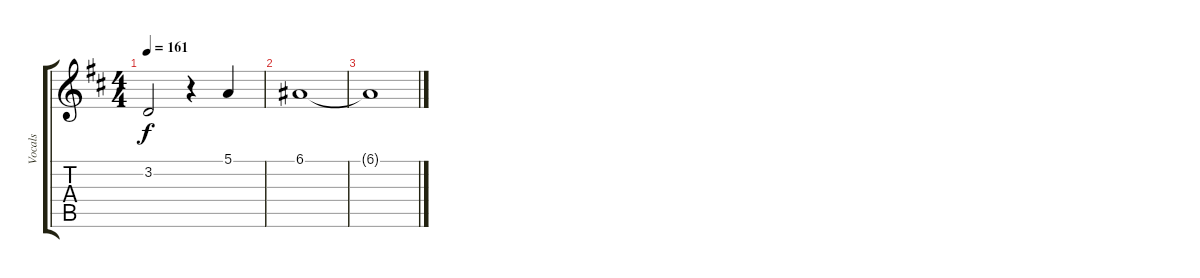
\track ("Vocals" "Vocals") {instrument choiraahs}
\staff {score tabs}
\tuning (E4 B3 G3 D3 A2 E2) {hide}
\ts (4 4)
\tempo 161
\clef g2
\ks d
3.2{t}.2{dy f} r.4 5.1.4 |
6.1.1 |
6.1{t}.1
